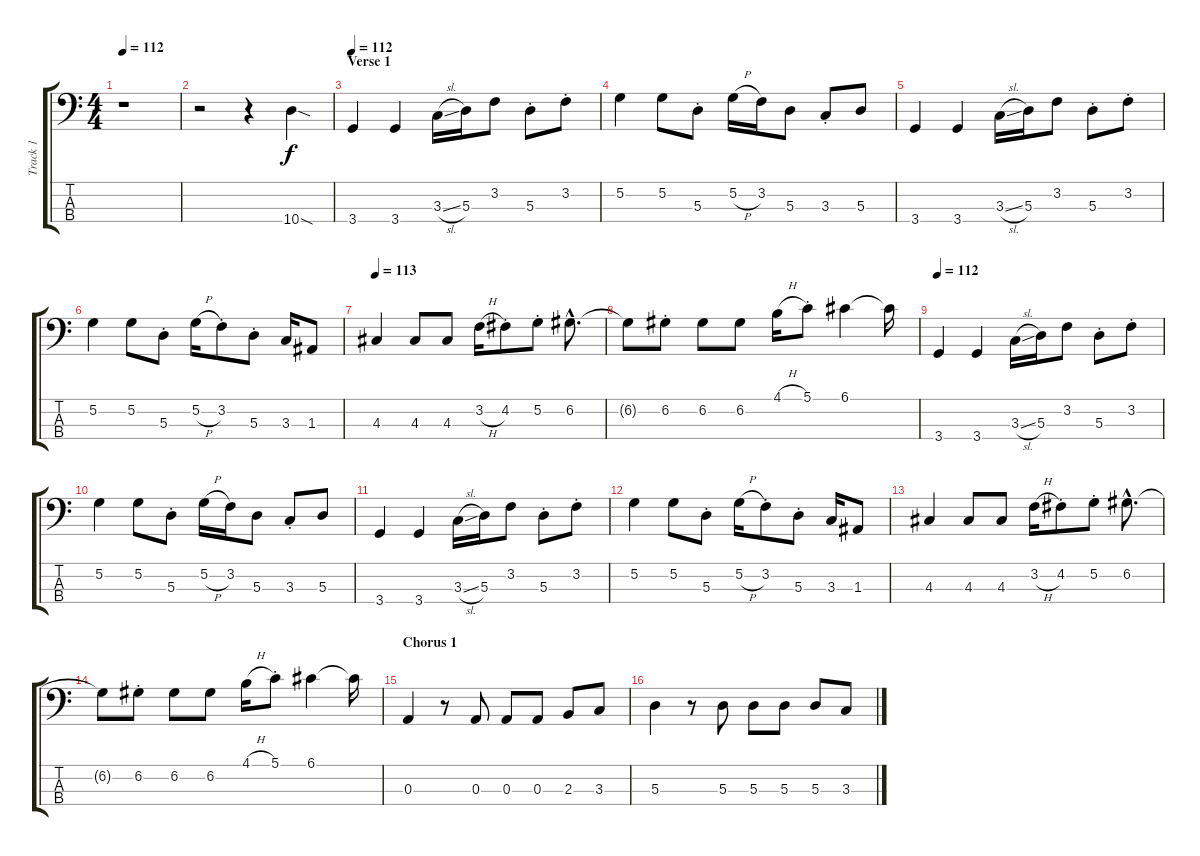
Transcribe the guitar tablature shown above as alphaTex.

\track ("Track 1" "Track 1") {instrument electricbassfinger}
\staff {score tabs}
\tuning (G2 D2 A1 E1) {hide}
\ts (4 4)
\tempo 112
\tempo 115
\tempo 112
\clef f4
\ks c
r.1{dy f instrument electricbassfinger} |
r.2 r.4 10.4{sod}.4 |
\section ("" "Verse 1")
\tempo 112
3.4.4 3.4.4 3.3{sl}.16 5.3.16 3.2.8 5.3{st}.8 3.2{st}.8 |
5.2.4 5.2.8 5.3{st}.8 5.2{h}.16 3.2.16 5.3.8 3.3{st}.8 5.3.8 |
3.4.4 3.4.4 3.3{sl}.16 5.3.16 3.2.8 5.3{st}.8 3.2{st}.8 |
5.2.4 5.2.8 5.3{st}.8 5.2{h}.16 3.2{st}.8 5.3{st}.8 3.3.16 1.3.8 |
\tempo 113
4.3.4 4.3.8 4.3.8 3.2{h}.16 4.2{st}.8 5.2{st}.8 6.2{hac}.8{d} |
6.2{t}.8 6.2{st}.8 6.2.8 6.2.8 4.1{h}.16 5.1{st}.8 6.1.4 6.1{t}.16 |
\tempo 112
3.4.4 3.4.4 3.3{sl}.16 5.3.16 3.2.8 5.3{st}.8 3.2{st}.8 |
5.2.4 5.2.8 5.3{st}.8 5.2{h}.16 3.2.16 5.3.8 3.3{st}.8 5.3.8 |
3.4.4 3.4.4 3.3{sl}.16 5.3.16 3.2.8 5.3{st}.8 3.2{st}.8 |
5.2.4 5.2.8 5.3{st}.8 5.2{h}.16 3.2{st}.8 5.3{st}.8 3.3.16 1.3.8 |
4.3.4 4.3.8 4.3.8 3.2{h}.16 4.2{st}.8 5.2{st}.8 6.2{hac}.8{d} |
6.2{t}.8 6.2{st}.8 6.2.8 6.2.8 4.1{h}.16 5.1{st}.8 6.1.4 6.1{t}.16 |
\section ("" "Chorus 1")
0.3.4 r.8 0.3.8 0.3.8 0.3.8 2.3.8 3.3.8 |
5.3.4 r.8 5.3.8 5.3.8 5.3.8 5.3.8 3.3.8
